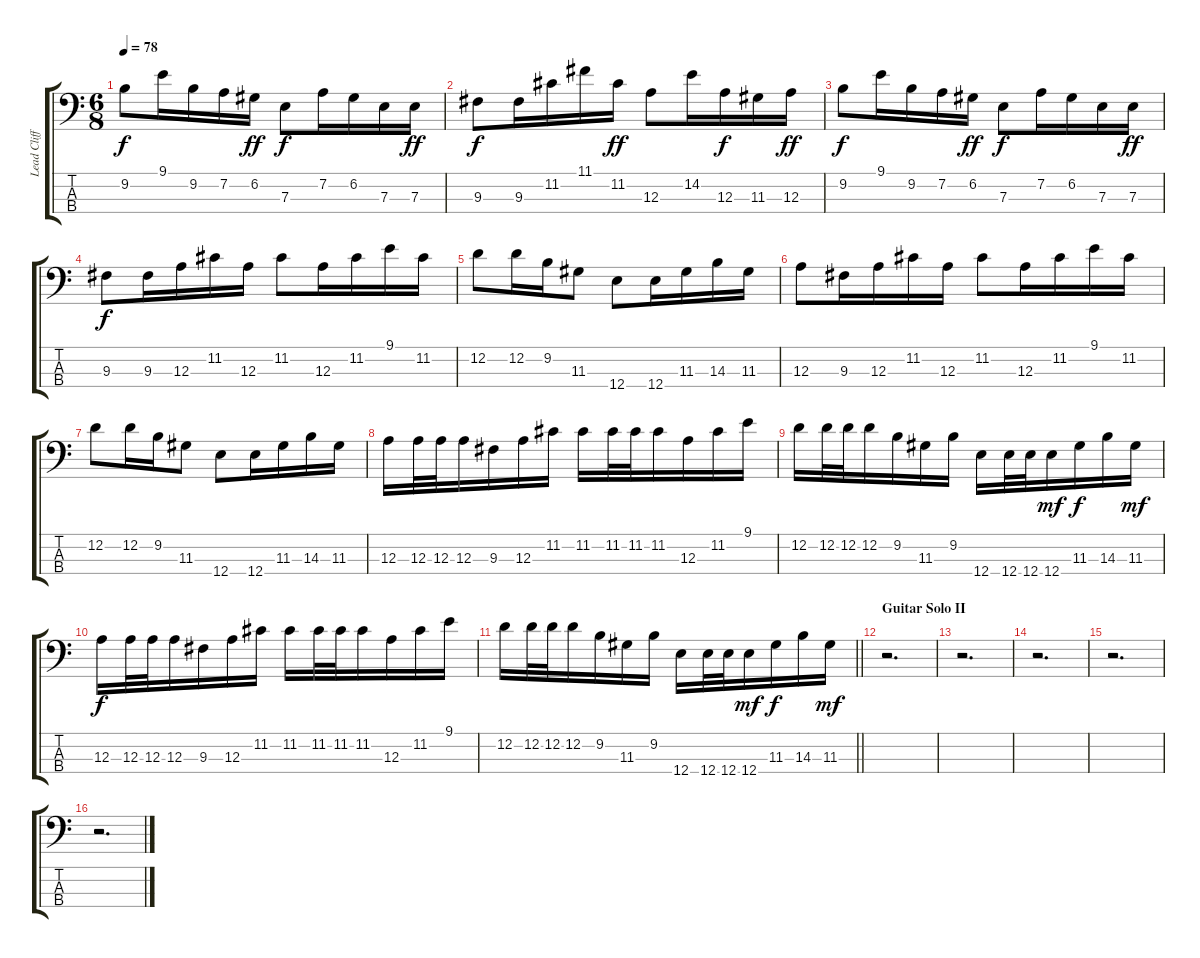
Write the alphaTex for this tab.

\track ("Lead Cliff I" "Lead Cliff") {instrument electricbassfinger}
\staff {score tabs}
\tuning (G2 D2 A1 E1) {hide}
\ts (6 8)
\tempo 78
\clef f4
\ks c
9.2.8{dy f} 9.1.16 9.2.16 7.2.16 6.2.16{dy ff} 7.3.8{dy f} 7.2.16 6.2.16 7.3.16 7.3.16{dy ff} |
9.3.8{dy f} 9.3.16 11.2.16 11.1.16 11.2.16{dy ff} 12.3.8 14.2.16 12.3.16{dy f} 11.3.16 12.3.16{dy ff} |
9.2.8{dy f} 9.1.16 9.2.16 7.2.16 6.2.16{dy ff} 7.3.8{dy f} 7.2.16 6.2.16 7.3.16 7.3.16{dy ff} |
9.3.8{dy f} 9.3.16 12.3.16 11.2.16 12.3.16 11.2.8 12.3.16 11.2.16 9.1.16 11.2.16 |
12.2.8 12.2.16 9.2.16 11.3.8 12.4.8 12.4.16 11.3.16 14.3.16 11.3.16 |
12.3.8 9.3.16 12.3.16 11.2.16 12.3.16 11.2.8 12.3.16 11.2.16 9.1.16 11.2.16 |
12.2.8 12.2.16 9.2.16 11.3.8 12.4.8 12.4.16 11.3.16 14.3.16 11.3.16 |
12.3.16 12.3.32 12.3.32 12.3.16 9.3.16 12.3.16 11.2.16 11.2.16 11.2.32 11.2.32 11.2.16 12.3.16 11.2.16 9.1.16 |
12.2.16 12.2.32 12.2.32 12.2.16 9.2.16 11.3.16 9.2.16 12.4.16 12.4.32 12.4.32 12.4.16{dy mf} 11.3.16{dy f} 14.3.16 11.3.16{dy mf} |
12.3.16{dy f} 12.3.32 12.3.32 12.3.16 9.3.16 12.3.16 11.2.16 11.2.16 11.2.32 11.2.32 11.2.16 12.3.16 11.2.16 9.1.16 |
\barLineRight lightlight
12.2.16 12.2.32 12.2.32 12.2.16 9.2.16 11.3.16 9.2.16 12.4.16 12.4.32 12.4.32 12.4.16{dy mf} 11.3.16{dy f} 14.3.16 11.3.16{dy mf} |
\section ("" "Guitar Solo II")
r.2{d} |
r.2{d} |
r.2{d} |
r.2{d} |
r.2{d}
